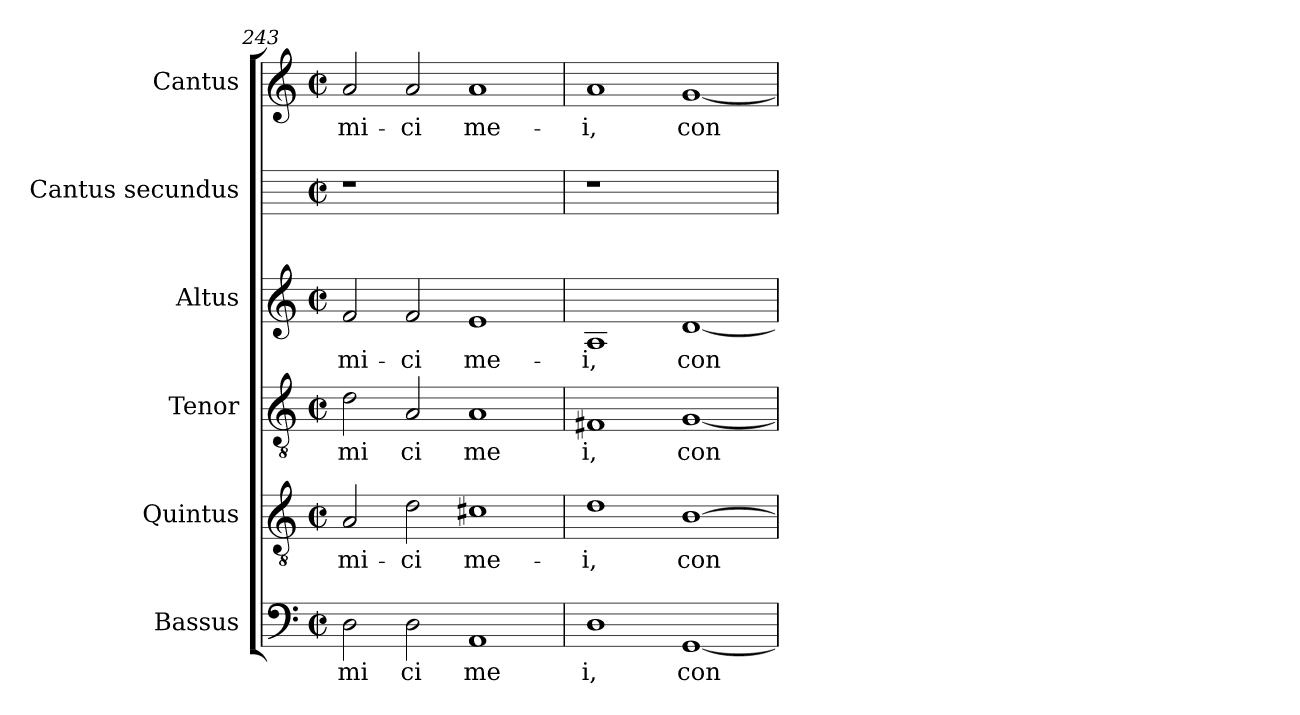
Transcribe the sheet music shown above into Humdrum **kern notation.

**kern	**text	**kern	**text	**kern	**text	**kern	**text	**kern	**kern	**text
*part6	*part6	*part5	*part5	*part4	*part4	*part3	*part3	*part2	*part1	*part1
*staff6	*staff6	*staff5	*staff5	*staff4	*staff4	*staff3	*staff3	*staff2	*staff1	*staff1
*I"Bassus	*	*I"Quintus	*	*I"Tenor	*	*I"Altus	*	*I"Cantus  secundus	*I"Cantus	*
*I'B	*	*I'Q	*	*I'T	*	*I'A	*	*	*I'C	*
!!LO:LB:g=z
*clefF4	*	*clefGv2	*	*clefGv2	*	*clefG2	*	*	*clefG2	*
*k[]	*	*k[]	*	*k[]	*	*k[]	*	*k[]	*k[]	*
*C:	*	*C:	*	*C:	*	*C:	*	*C:	*C:	*
*M2/2	*	*M2/2	*	*M2/2	*	*M2/2	*	*M2/2	*M2/2	*
*met(c|)	*	*met(c|)	*	*met(c|)	*	*met(c|)	*	*met(c|)	*met(c|)	*
=243	=243	=243	=243	=243	=243	=243	=243	=243	=243	=243
!	!LO:LY:b:cj	!	!LO:LY:b:cj	!	!LO:LY:b:cj	!	!LO:LY:b:cj	!	!	!LO:LY:b:cj
2D\	-mi	2A/	-mi-	2d\	mi	2f/	mi-	1r	2a/	mi-
!	!LO:LY:b:cj	!	!LO:LY:b:cj	!	!LO:LY:b:cj	!	!LO:LY:b:cj	!	!	!LO:LY:b:cj
2D\	ci	2d\	-ci	2A/	ci	2f/	-ci	.	2a/	-ci
!	!LO:LY:b:cj	!	!LO:LY:b:cj	!	!LO:LY:b:cj	!	!LO:LY:b:cj	!	!	!LO:LY:b:cj
1AA	me	1c#X	me-	1A	me	1e	me-	1ryy	1a	me-
=244	=244	=244	=244	=244	=244	=244	=244	=244	=244	=244
!	!LO:LY:b:cj	!	!LO:LY:b:cj	!	!LO:LY:b:cj	!	!LO:LY:b:cj	!	!	!LO:LY:b:cj
1D	i,	1d	-i,	1F#X	i,	1A	-i,	1r	1a	-i,
!	!LO:LY:b:cj	!	!LO:LY:b:cj	!	!LO:LY:b:cj	!	!LO:LY:b:cj	!	!	!LO:LY:b:cj
[<1GG	con	[>1B	con-	[<1G	con	[<1d	con-	1ryy	[<1g	con-
=	=	=	=	=	=	=	=	=	=	=
*-	*-	*-	*-	*-	*-	*-	*-	*-	*-	*-
